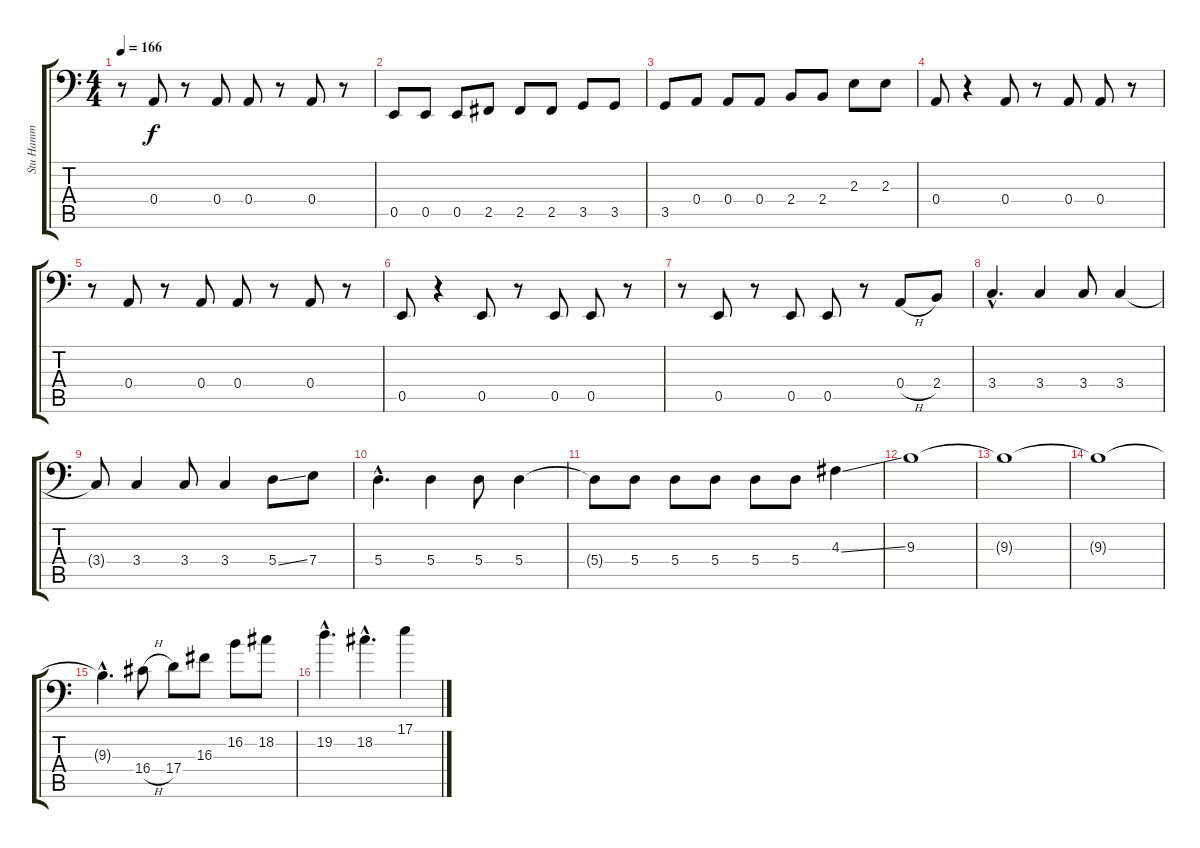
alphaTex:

\track ("Stu Hamm" "Stu Hamm") {instrument electricbassfinger}
\staff {score tabs}
\tuning (B2 G2 D2 A1 E1 D1) {hide}
\ts (4 4)
\tempo 166
\clef f4
\ks c
r.8{dy f} 0.4.8 r.8 0.4.8 0.4.8 r.8 0.4.8 r.8 |
0.5.8 0.5.8 0.5.8 2.5.8 2.5.8 2.5.8 3.5.8 3.5.8 |
3.5.8 0.4.8 0.4.8 0.4.8 2.4.8 2.4.8 2.3.8 2.3.8 |
0.4.8 r.4 0.4.8 r.8 0.4.8 0.4.8 r.8 |
r.8 0.4.8 r.8 0.4.8 0.4.8 r.8 0.4.8 r.8 |
0.5.8 r.4 0.5.8 r.8 0.5.8 0.5.8 r.8 |
r.8 0.5.8 r.8 0.5.8 0.5.8 r.8 0.4{h}.8 2.4.8 |
3.4{hac}.4{d} 3.4.4 3.4.8 3.4.4 |
3.4{t}.8 3.4.4 3.4.8 3.4.4 5.4{ss}.8 7.4.8 |
5.4{hac}.4{d} 5.4.4 5.4.8 5.4.4 |
5.4{t}.8 5.4.8 5.4.8 5.4.8 5.4.8 5.4.8 4.3{ss}.4 |
9.3.1 |
9.3{t}.1 |
9.3{t}.1 |
9.3{hac t}.4{d} 16.4{h}.8 17.4.8 16.3.8 16.2.8 18.2.8 |
19.2{hac}.4{d} 18.2{hac}.4{d} 17.1.4
